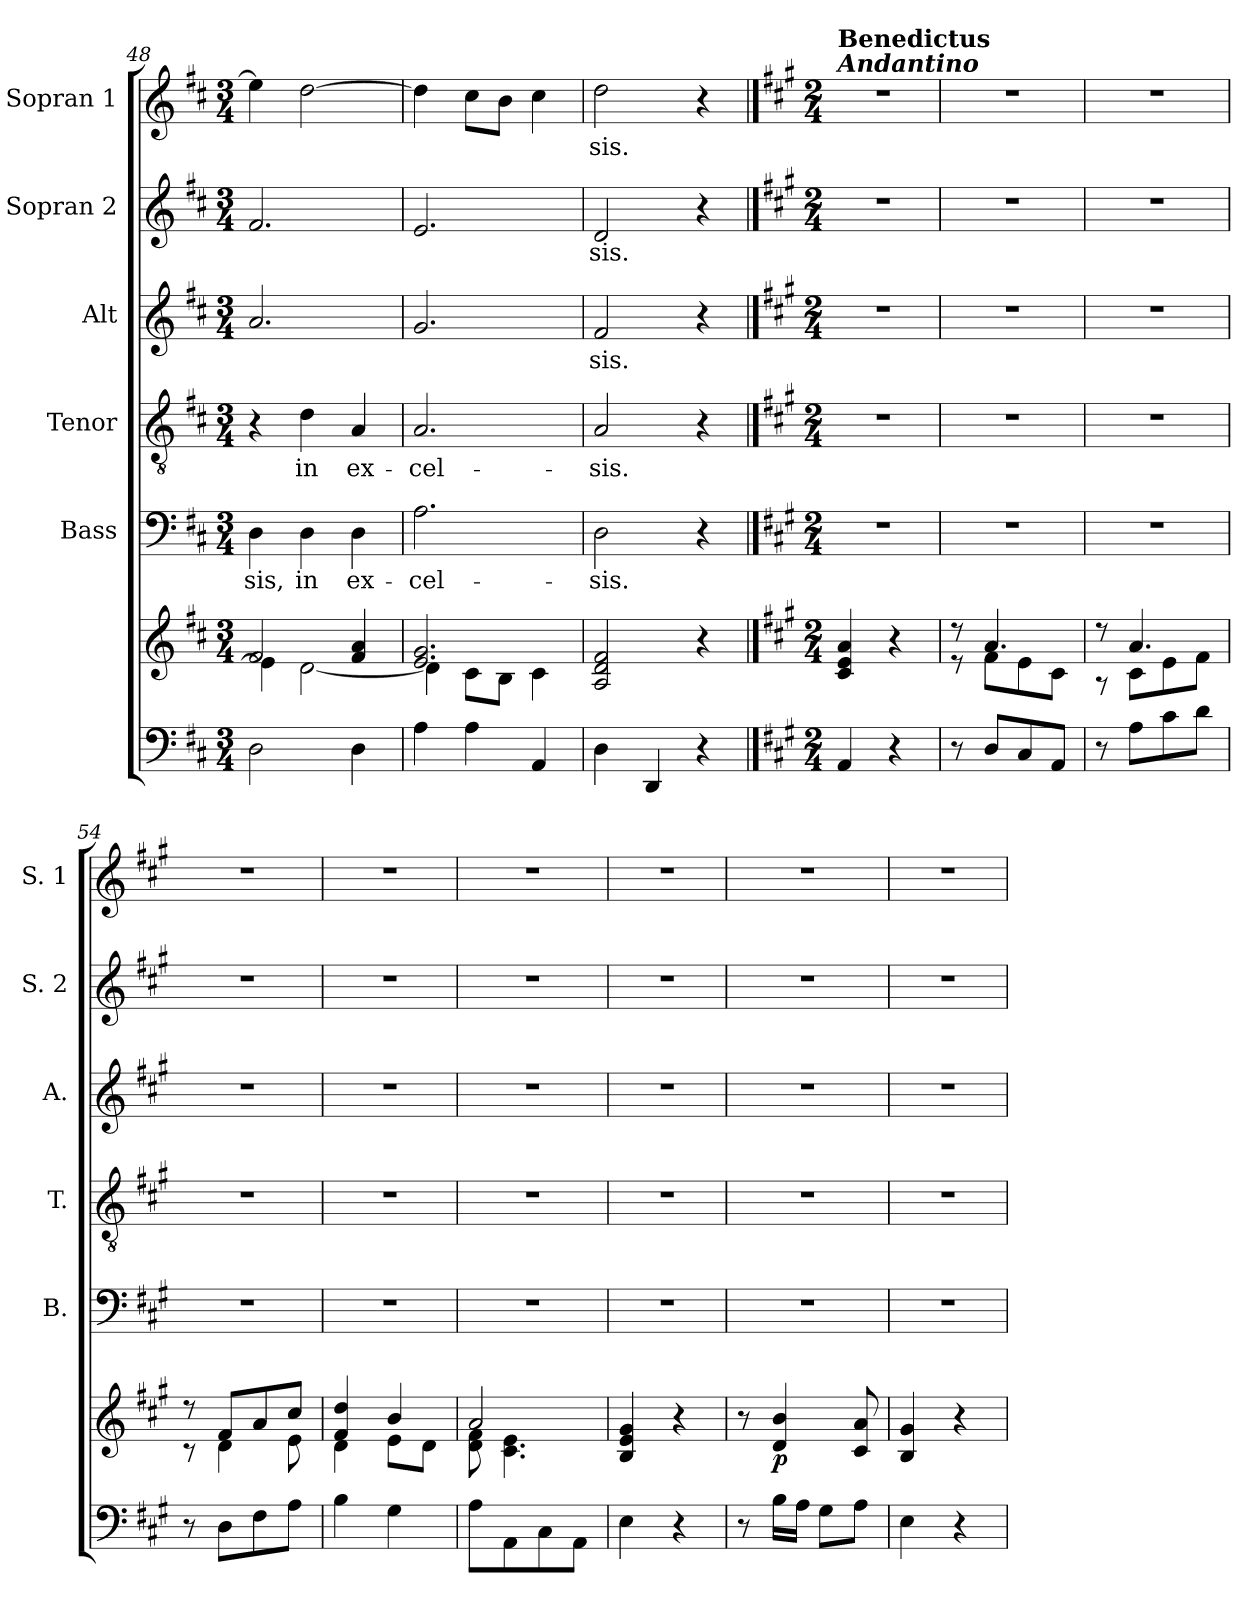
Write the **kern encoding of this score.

**kern	**kern	**dynam	**kern	**text	**kern	**text	**kern	**text	**kern	**text	**kern	**text
*part6	*part6	*part6	*part5	*part5	*part4	*part4	*part3	*part3	*part2	*part2	*part1	*part1
*staff7	*staff6	*staff6/7	*staff5	*staff5	*staff4	*staff4	*staff3	*staff3	*staff2	*staff2	*staff1	*staff1
*	*	*	*I"Bass	*	*I"Tenor	*	*I"Alt	*	*I"Sopran 2	*	*I"Sopran 1	*
*	*	*	*I'B.	*	*I'T.	*	*I'A.	*	*I'S. 2	*	*I'S. 1	*
*clefF4	*clefG2	*	*clefF4	*	*clefGv2	*	*clefG2	*	*clefG2	*	*clefG2	*
*k[f#c#]	*k[f#c#]	*	*k[f#c#]	*	*k[f#c#]	*	*k[f#c#]	*	*k[f#c#]	*	*k[f#c#]	*
*D:	*D:	*	*D:	*	*D:	*	*D:	*	*D:	*	*D:	*
*M3/4	*M3/4	*	*M3/4	*	*M3/4	*	*M3/4	*	*M3/4	*	*M3/4	*
=48	=48	=48	=48	=48	=48	=48	=48	=48	=48	=48	=48	=48
*	*^	*	*	*	*	*	*	*	*	*	*	*
!	!	!	!	!	!LO:LY:b	!	!	!	!	!	!	!	!
2D\	2f#/	4e\]	.	4D\	-sis,	4r	.	2.a/	.	2.f#/	.	4ee\]	.
!	!	!	!	!	!LO:LY:b	!	!LO:LY:b	!	!	!	!	!	!
.	.	[<2d\	.	4D\	in	4d\	in	.	.	.	.	[2dd\	.
!	!	!	!	!	!LO:LY:b	!	!LO:LY:b	!	!	!	!	!	!
4D\	4f#/ 4a/	.	.	4D\	ex-	4A/	ex-	.	.	.	.	.	.
=49	=49	=49	=49	=49	=49	=49	=49	=49	=49	=49	=49	=49	=49
!	!	!	!	!	!LO:LY:b	!	!LO:LY:b	!	!	!	!	!	!
4A\	2.e/ 2.g/	4d\]	.	2.A\	-cel-	2.A/	-cel-	2.g/	.	2.e/	.	4dd\]	.
4A\	.	8c#\L	.	.	.	.	.	.	.	.	.	8cc#\L	.
.	.	8B\J	.	.	.	.	.	.	.	.	.	8b\J	.
4AA/	.	4c#\	.	.	.	.	.	.	.	.	.	4cc#\	.
=50	=50	=50	=50	=50	=50	=50	=50	=50	=50	=50	=50	=50	=50
!	!	!	!	!	!LO:LY:b	!	!LO:LY:b	!	!LO:LY:b	!	!LO:LY:b	!	!LO:LY:b
*	*v	*v	*	*	*	*	*	*	*	*	*	*	*
4D\	2A/ 2d/ 2f#/	.	2D\	-sis.	2A/	-sis.	2f#/	-sis.	2d/	-sis.	2dd\	-sis.
4DD/	.	.	.	.	.	.	.	.	.	.	.	.
4r	4r	.	4r	.	4r	.	4r	.	4r	.	4r	.
!!LO:LB:g=z
==51	==51	==51	==51	==51	==51	==51	==51	==51	==51	==51	==51	==51
*k[f#c#g#]	*k[f#c#g#]	*	*k[f#c#g#]	*	*k[f#c#g#]	*	*k[f#c#g#]	*	*k[f#c#g#]	*	*k[f#c#g#]	*
*A:	*A:	*	*A:	*	*A:	*	*A:	*	*A:	*	*A:	*
*M2/4	*M2/4	*	*M2/4	*	*M2/4	*	*M2/4	*	*M2/4	*	*M2/4	*
!	!	!	!	!	!	!	!	!	!	!	!LO:TX:a:Bi:t=Andantino	!
!	!	!	!	!	!	!	!	!	!	!	!LO:TX:a:B:t=Benedictus	!
4AA/	4c#/ 4e/ 4a/	.	2r	.	2r	.	2r	.	2r	.	2r	.
4r	4r	.	.	.	.	.	.	.	.	.	.	.
=52	=52	=52	=52	=52	=52	=52	=52	=52	=52	=52	=52	=52
*	*^	*	*	*	*	*	*	*	*	*	*	*
8r	8r	8r	.	2r	.	2r	.	2r	.	2r	.	2r	.
8D/L	4.a/	8f#\L	.	.	.	.	.	.	.	.	.	.	.
8C#/	.	8e\	.	.	.	.	.	.	.	.	.	.	.
8AA/J	.	8c#\J	.	.	.	.	.	.	.	.	.	.	.
=53	=53	=53	=53	=53	=53	=53	=53	=53	=53	=53	=53	=53	=53
8r	8r	8r	.	2r	.	2r	.	2r	.	2r	.	2r	.
8A\L	4.a/	8c#\L	.	.	.	.	.	.	.	.	.	.	.
8c#\	.	8e\	.	.	.	.	.	.	.	.	.	.	.
8d\J	.	8f#\J	.	.	.	.	.	.	.	.	.	.	.
=54	=54	=54	=54	=54	=54	=54	=54	=54	=54	=54	=54	=54	=54
8r	8r	8r	.	2r	.	2r	.	2r	.	2r	.	2r	.
8D\L	8f#/L	4d\	.	.	.	.	.	.	.	.	.	.	.
8F#\	8a/	.	.	.	.	.	.	.	.	.	.	.	.
8A\J	8cc#/J	8e\	.	.	.	.	.	.	.	.	.	.	.
=55	=55	=55	=55	=55	=55	=55	=55	=55	=55	=55	=55	=55	=55
4B\	4f#/ 4dd/	4d\	.	2r	.	2r	.	2r	.	2r	.	2r	.
4G#\	4b/	8e\L	.	.	.	.	.	.	.	.	.	.	.
.	.	8d\J	.	.	.	.	.	.	.	.	.	.	.
=56	=56	=56	=56	=56	=56	=56	=56	=56	=56	=56	=56	=56	=56
8A\L	2a/	8d\ 8f#\	.	2r	.	2r	.	2r	.	2r	.	2r	.
8AA\	.	4.c#\ 4.e\	.	.	.	.	.	.	.	.	.	.	.
8C#\	.	.	.	.	.	.	.	.	.	.	.	.	.
8AA\J	.	.	.	.	.	.	.	.	.	.	.	.	.
*	*v	*v	*	*	*	*	*	*	*	*	*	*	*
!!LO:PB:g=z
=57	=57	=57	=57	=57	=57	=57	=57	=57	=57	=57	=57	=57
4E\	4B/ 4e/ 4g#/	.	2r	.	2r	.	2r	.	2r	.	2r	.
4r	4r	.	.	.	.	.	.	.	.	.	.	.
=58	=58	=58	=58	=58	=58	=58	=58	=58	=58	=58	=58	=58
8r	8r	.	2r	.	2r	.	2r	.	2r	.	2r	.
!	!	!LO:DY:b	!	!	!	!	!	!	!	!	!	!
16B\LL	4d/ 4b/	p	.	.	.	.	.	.	.	.	.	.
16A\JJ	.	.	.	.	.	.	.	.	.	.	.	.
8G#\L	.	.	.	.	.	.	.	.	.	.	.	.
8A\J	8c#/ 8a/	.	.	.	.	.	.	.	.	.	.	.
=59	=59	=59	=59	=59	=59	=59	=59	=59	=59	=59	=59	=59
4E\	4B/ 4g#/	.	2r	.	2r	.	2r	.	2r	.	2r	.
4r	4r	.	.	.	.	.	.	.	.	.	.	.
=	=	=	=	=	=	=	=	=	=	=	=	=
*-	*-	*-	*-	*-	*-	*-	*-	*-	*-	*-	*-	*-
